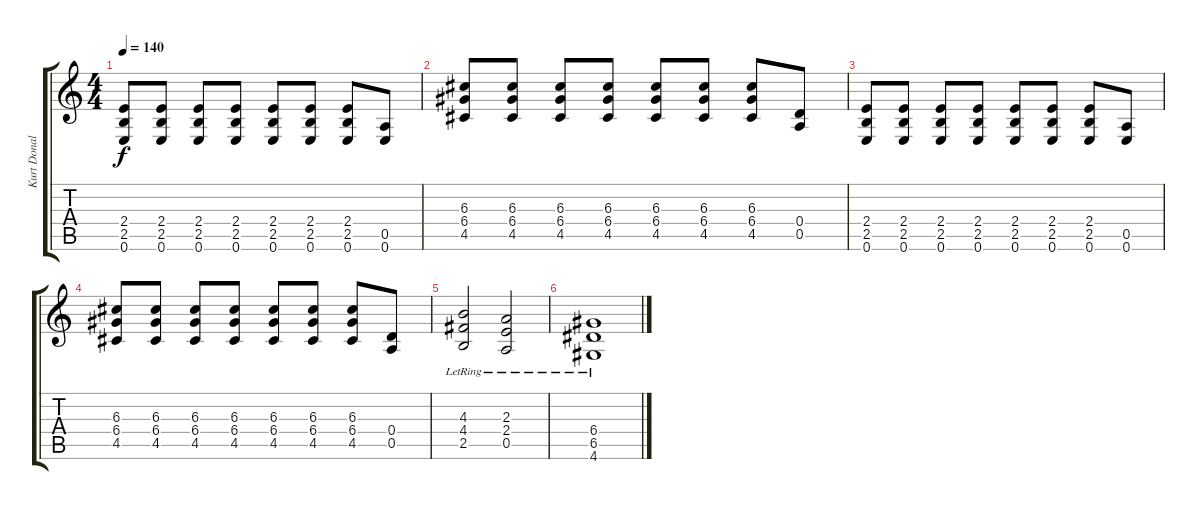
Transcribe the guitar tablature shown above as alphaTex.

\track ("Kurt Donald Cobain" "Kurt Donal") {instrument electricguitarclean}
\staff {score tabs}
\tuning (E4 B3 G3 D3 A2 E2) {hide}
\ts (4 4)
\tempo 140
\clef g2
\ks c
(2.4 2.5 0.6).8{dy f} (2.4 2.5 0.6).8 (2.4 2.5 0.6).8 (2.4 2.5 0.6).8 (2.4 2.5 0.6).8 (2.4 2.5 0.6).8 (2.4 2.5 0.6).8 (0.5 0.6).8 |
(6.3 6.4 4.5).8 (6.3 6.4 4.5).8 (6.3 6.4 4.5).8 (6.3 6.4 4.5).8 (6.3 6.4 4.5).8 (6.3 6.4 4.5).8 (6.3 6.4 4.5).8 (0.4 0.5).8 |
(2.4 2.5 0.6).8 (2.4 2.5 0.6).8 (2.4 2.5 0.6).8 (2.4 2.5 0.6).8 (2.4 2.5 0.6).8 (2.4 2.5 0.6).8 (2.4 2.5 0.6).8 (0.5 0.6).8 |
(6.3 6.4 4.5).8 (6.3 6.4 4.5).8 (6.3 6.4 4.5).8 (6.3 6.4 4.5).8 (6.3 6.4 4.5).8 (6.3 6.4 4.5).8 (6.3 6.4 4.5).8 (0.4 0.5).8 |
(4.3 4.4{lr} 2.5{lr}).2 (2.3 2.4{lr} 0.5{lr}).2 |
(6.4{lr} 6.5{lr} 4.6{lr}).1
